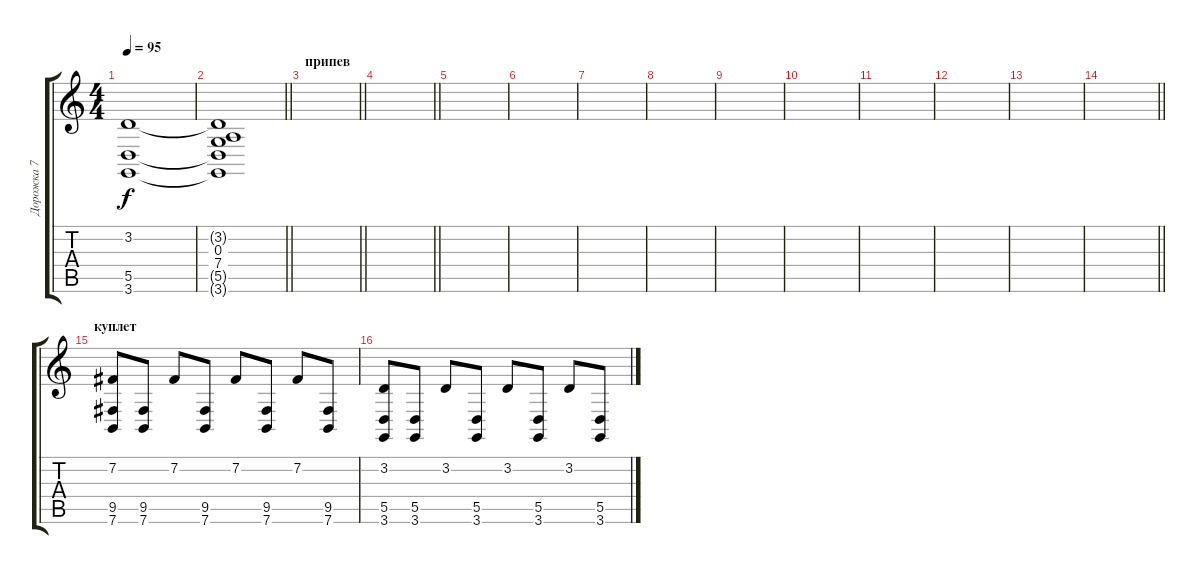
\track ("Дорожка 7" "Дорожка 7") {instrument acousticgrandpiano}
\staff {score tabs}
\tuning (E4 B3 G3 D3 A2 E2) {hide}
\ts (4 4)
\tempo 95
\clef g2
\ks c
(3.2 5.5 3.6).1{dy f} |
\barLineRight lightlight
(3.2{t} 0.3 7.4{t} 5.5{t} 3.6{t}).1 |
\section ("" "припев")
\barLineRight lightlight
|
\barLineRight lightlight
|
|
|
|
|
|
|
|
|
|
\barLineRight lightlight
|
\section ("" "куплет")
(7.2 9.5 7.6).8 (9.5 7.6).8 7.2.8 (9.5 7.6).8 7.2.8 (9.5 7.6).8 7.2.8 (9.5 7.6).8 |
(3.2 5.5 3.6).8 (5.5 3.6).8 3.2.8 (5.5 3.6).8 3.2.8 (5.5 3.6).8 3.2.8 (5.5 3.6).8
